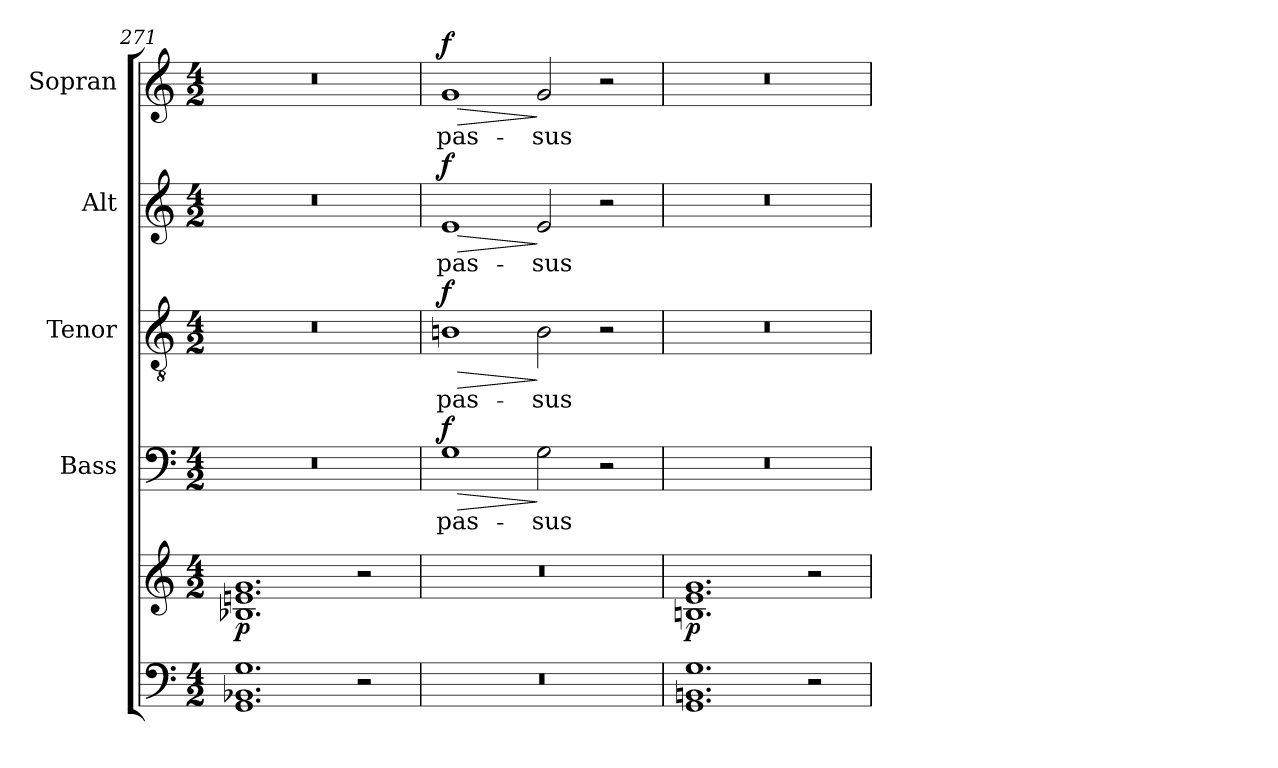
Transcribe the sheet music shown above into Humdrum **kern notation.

**kern	**kern	**dynam	**kern	**text	**dynam	**kern	**text	**dynam	**kern	**text	**dynam	**kern	**text	**dynam
*part5	*part5	*part5	*part4	*part4	*part4	*part3	*part3	*part3	*part2	*part2	*part2	*part1	*part1	*part1
*staff6	*staff5	*staff5/6	*staff4	*staff4	*staff4	*staff3	*staff3	*staff3	*staff2	*staff2	*staff2	*staff1	*staff1	*staff1
*	*	*	*I"Bass	*	*	*I"Tenor	*	*	*I"Alt	*	*	*I"Sopran	*	*
*	*	*	*I'B.	*	*	*I'T.	*	*	*I'A.	*	*	*I'S.	*	*
*clefF4	*clefG2	*	*clefF4	*	*	*clefGv2	*	*	*clefG2	*	*	*clefG2	*	*
*k[]	*k[]	*	*k[]	*	*	*k[]	*	*	*k[]	*	*	*k[]	*	*
*C:	*C:	*	*C:	*	*	*C:	*	*	*C:	*	*	*C:	*	*
*M4/2	*M4/2	*	*M4/2	*	*	*M4/2	*	*	*M4/2	*	*	*M4/2	*	*
=271	=271	=271	=271	=271	=271	=271	=271	=271	=271	=271	=271	=271	=271	=271
!	!	!LO:DY:b	!	!	!	!	!	!	!	!	!	!	!	!
1.GG 1.BB-X 1.G	1.B-X 1.en 1.g	p	0r	.	.	0r	.	.	0r	.	.	0r	.	.
2r	2r	.	.	.	.	.	.	.	.	.	.	.	.	.
=272	=272	=272	=272	=272	=272	=272	=272	=272	=272	=272	=272	=272	=272	=272
!	!	!	!	!LO:LY:b	!LO:HP:b	!	!LO:LY:b	!LO:HP:b	!	!LO:LY:b	!LO:HP:b	!	!LO:LY:b	!LO:HP:b
!	!	!	!	!	!LO:DY:n=1:a	!	!	!LO:DY:n=1:a	!	!	!LO:DY:n=1:a	!	!	!LO:DY:n=1:a
0r	0r	.	1G	pas-	> f	1Bn	pas-	> f	1e	pas-	> f	1g	pas-	> f
!	!	!	!	!LO:LY:b	!	!	!LO:LY:b	!	!	!LO:LY:b	!	!	!LO:LY:b	!
.	.	.	2G\	-sus	]	2B\	-sus	]	2e/	-sus	]	2g/	-sus	]
.	.	.	2r	.	.	2r	.	.	2r	.	.	2r	.	.
=273	=273	=273	=273	=273	=273	=273	=273	=273	=273	=273	=273	=273	=273	=273
!	!	!LO:DY:b	!	!	!	!	!	!	!	!	!	!	!	!
1.GG 1.BBn 1.G	1.Bn 1.e 1.g	p	0r	.	.	0r	.	.	0r	.	.	0r	.	.
2r	2r	.	.	.	.	.	.	.	.	.	.	.	.	.
=	=	=	=	=	=	=	=	=	=	=	=	=	=	=
*-	*-	*-	*-	*-	*-	*-	*-	*-	*-	*-	*-	*-	*-	*-
